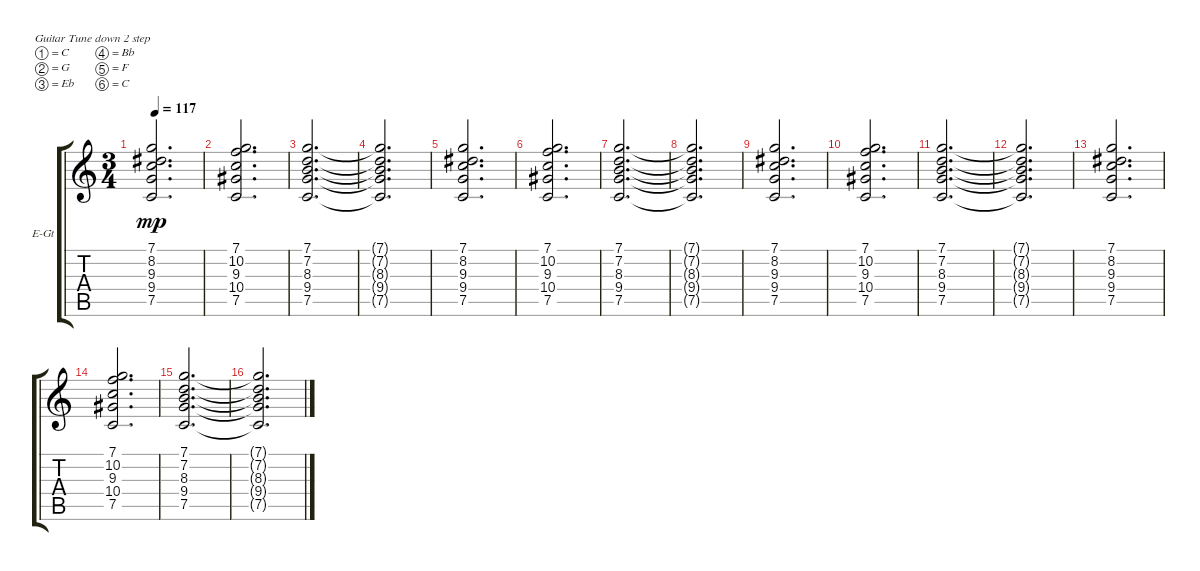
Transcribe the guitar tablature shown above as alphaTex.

\bracketExtendMode groupsimilarinstruments
\firstSystemTrackNameOrientation horizontal
\otherSystemsTrackNameOrientation horizontal
\track ("Gtr3" "E-Gt") {instrument distortionguitar}
\staff {score tabs}
\tuning (C4 G3 Eb3 Bb2 F2 C2)
\ts (3 4)
\tempo 117
\clef g2
\ks c
(7.5 9.4 9.3 8.2 7.1).2{d dy mp} |
(7.5 10.4 9.3 10.2 7.1).2{d} |
(7.5 9.4 8.3 7.2 7.1).2{d} |
(7.1{t} 7.2{t} 8.3{t} 9.4{t} 7.5{t}).2{d} |
(7.5 9.4 9.3 8.2 7.1).2{d} |
(7.5 10.4 9.3 10.2 7.1).2{d} |
(7.5 9.4 8.3 7.2 7.1).2{d} |
(7.1{t} 7.2{t} 8.3{t} 9.4{t} 7.5{t}).2{d} |
(7.5 9.4 9.3 8.2 7.1).2{d} |
(7.5 10.4 9.3 10.2 7.1).2{d} |
(7.5 9.4 8.3 7.2 7.1).2{d} |
(7.1{t} 7.2{t} 8.3{t} 9.4{t} 7.5{t}).2{d} |
(7.5 9.4 9.3 8.2 7.1).2{d} |
(7.5 10.4 9.3 10.2 7.1).2{d} |
(7.5 9.4 8.3 7.2 7.1).2{d} |
(7.1{t} 7.2{t} 8.3{t} 9.4{t} 7.5{t}).2{d}
